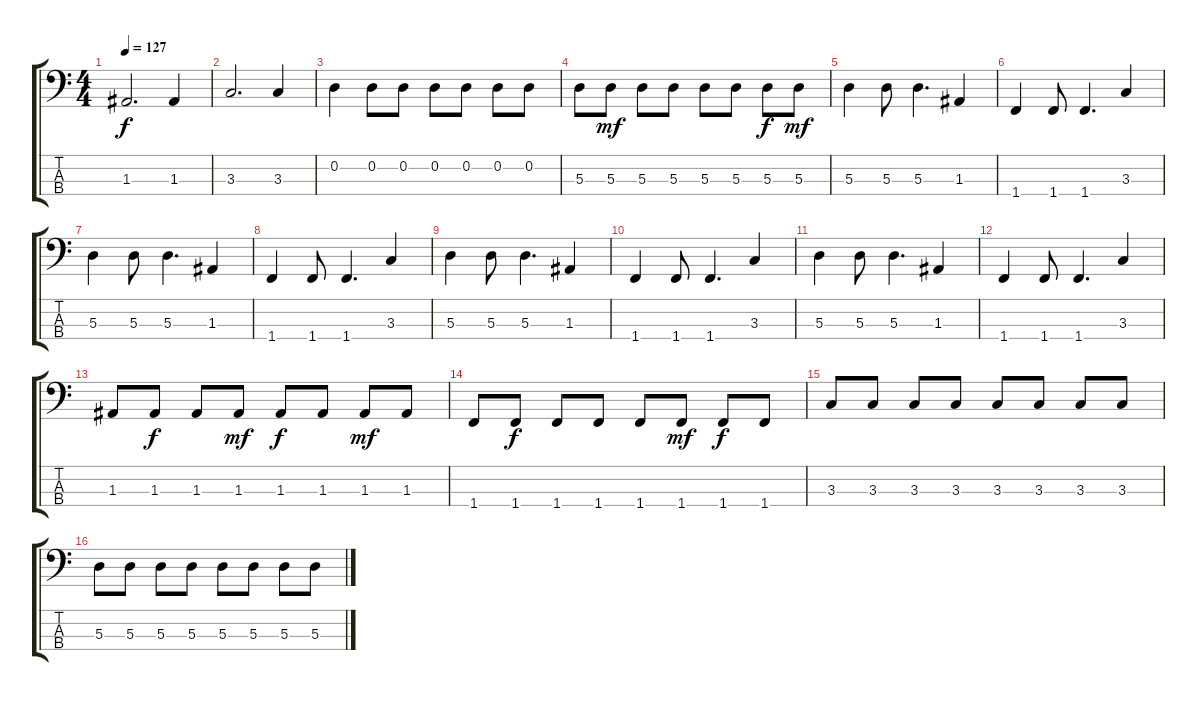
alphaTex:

\track "" {instrument electricbassfinger}
\staff {score tabs}
\tuning (G2 D2 A1 E1) {hide}
\ts (4 4)
\tempo 127
\clef f4
\ks c
1.3.2{d dy f} 1.3.4 |
3.3.2{d} 3.3.4 |
0.2.4 0.2.8 0.2.8 0.2.8 0.2.8 0.2.8 0.2.8 |
5.3.8 5.3.8{dy mf} 5.3.8 5.3.8 5.3.8 5.3.8 5.3.8{dy f} 5.3.8{dy mf} |
5.3.4 5.3.8 5.3.4{d} 1.3.4 |
1.4.4 1.4.8 1.4.4{d} 3.3.4 |
5.3.4 5.3.8 5.3.4{d} 1.3.4 |
1.4.4 1.4.8 1.4.4{d} 3.3.4 |
5.3.4 5.3.8 5.3.4{d} 1.3.4 |
1.4.4 1.4.8 1.4.4{d} 3.3.4 |
5.3.4 5.3.8 5.3.4{d} 1.3.4 |
1.4.4 1.4.8 1.4.4{d} 3.3.4 |
1.3.8 1.3.8{dy f} 1.3.8 1.3.8{dy mf} 1.3.8{dy f} 1.3.8 1.3.8{dy mf} 1.3.8 |
1.4.8 1.4.8{dy f} 1.4.8 1.4.8 1.4.8 1.4.8{dy mf} 1.4.8{dy f} 1.4.8 |
3.3.8 3.3.8 3.3.8 3.3.8 3.3.8 3.3.8 3.3.8 3.3.8 |
5.3.8 5.3.8 5.3.8 5.3.8 5.3.8 5.3.8 5.3.8 5.3.8
